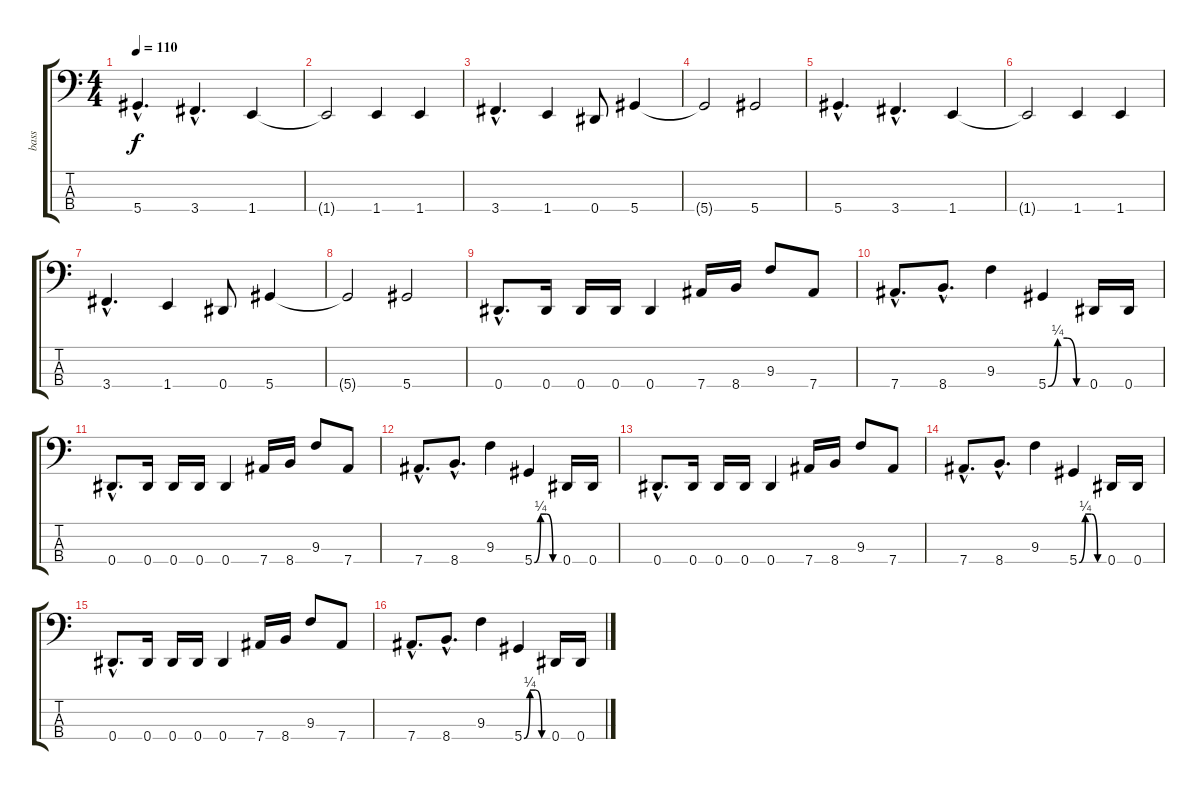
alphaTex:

\track ("bass" "bass") {instrument electricbasspick}
\staff {score tabs}
\tuning (Gb2 Db2 Ab1 Eb1) {hide}
\ts (4 4)
\tempo 110
\clef f4
\ks c
5.4{hac}.4{d dy f} 3.4{hac}.4{d} 1.4.4 |
1.4{t}.2 1.4.4 1.4.4 |
3.4{hac}.4{d} 1.4.4 0.4.8 5.4.4 |
5.4{t}.2 5.4.2 |
5.4{hac}.4{d} 3.4{hac}.4{d} 1.4.4 |
1.4{t}.2 1.4.4 1.4.4 |
3.4{hac}.4{d} 1.4.4 0.4.8 5.4.4 |
5.4{t}.2 5.4.2 |
0.4{hac}.8{d} 0.4.16 0.4.16 0.4.16 0.4.4 7.4.16 8.4.16 9.3.8 7.4.8 |
7.4{hac}.8{d} 8.4{hac}.8{d} 9.3.4 5.4{be (custom 0 0 15 1 30 1 45 0 60 0)}.4 0.4.16 0.4.16 |
0.4{hac}.8{d} 0.4.16 0.4.16 0.4.16 0.4.4 7.4.16 8.4.16 9.3.8 7.4.8 |
7.4{hac}.8{d} 8.4{hac}.8{d} 9.3.4 5.4{be (custom 0 0 15 1 30 1 45 0 60 0)}.4 0.4.16 0.4.16 |
0.4{hac}.8{d} 0.4.16 0.4.16 0.4.16 0.4.4 7.4.16 8.4.16 9.3.8 7.4.8 |
7.4{hac}.8{d} 8.4{hac}.8{d} 9.3.4 5.4{be (custom 0 0 15 1 30 1 45 0 60 0)}.4 0.4.16 0.4.16 |
0.4{hac}.8{d} 0.4.16 0.4.16 0.4.16 0.4.4 7.4.16 8.4.16 9.3.8 7.4.8 |
7.4{hac}.8{d} 8.4{hac}.8{d} 9.3.4 5.4{be (custom 0 0 15 1 30 1 45 0 60 0)}.4 0.4.16 0.4.16
